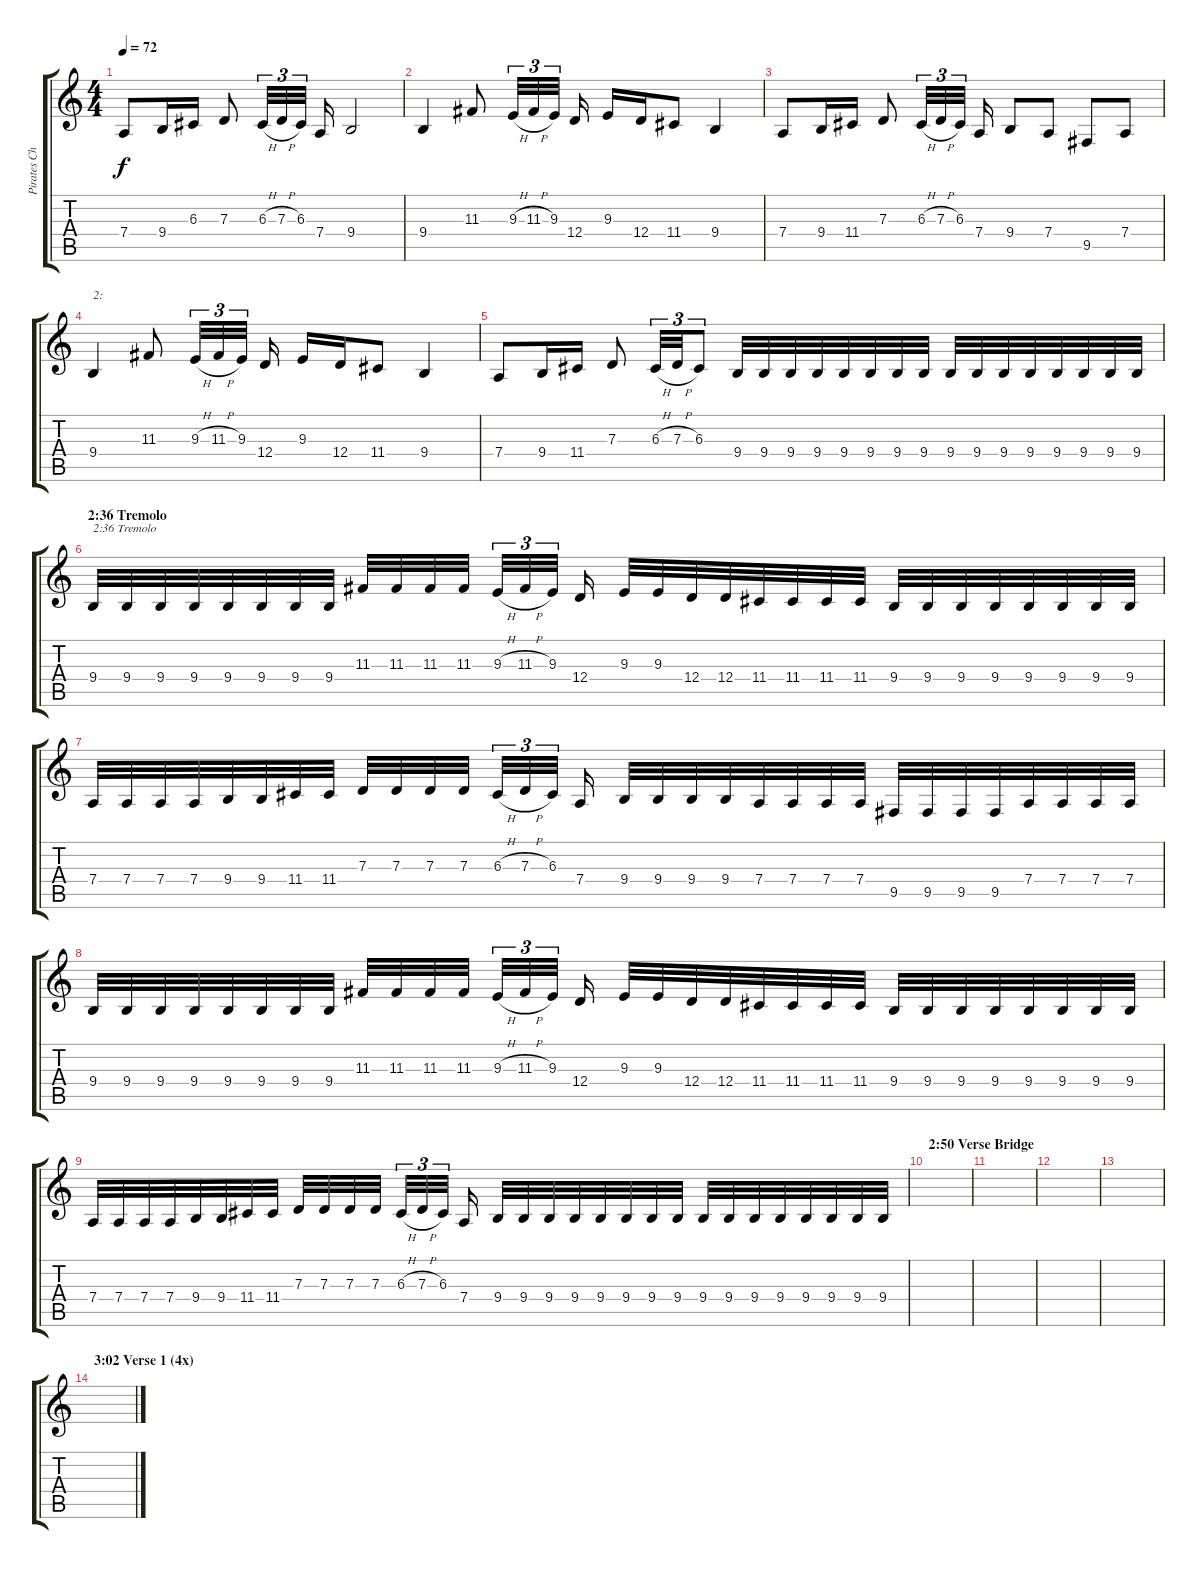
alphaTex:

\track ("Pirates Choir / Cannons" "Pirates Ch") {instrument choiraahs}
\staff {score tabs}
\tuning (E4 B3 G3 D3 A2 E2) {hide}
\ts (4 4)
\tempo 72
\clef g2
\ks c
7.4.8{dy f} 9.4.16 6.3.16 7.3.8 6.3{h}.32{tu (3 2)} 7.3{h}.32{tu (3 2)} 6.3.32{tu (3 2)} 7.4.16 9.4.2 |
9.4.4 11.3.8 9.3{h}.32{tu (3 2)} 11.3{h}.32{tu (3 2)} 9.3.32{tu (3 2)} 12.4.16 9.3.16 12.4.16 11.4.8 9.4.4 |
7.4.8 9.4.16 11.4.16 7.3.8 6.3{h}.32{tu (3 2)} 7.3{h}.32{tu (3 2)} 6.3.32{tu (3 2)} 7.4.16 9.4.8 7.4.8 9.5.8 7.4.8 |
9.4.4{txt "2:"} 11.3.8 9.3{h}.32{tu (3 2)} 11.3{h}.32{tu (3 2)} 9.3.32{tu (3 2)} 12.4.16 9.3.16 12.4.16 11.4.8 9.4.4 |
7.4.8 9.4.16 11.4.16 7.3.8 6.3{h}.32{tu (3 2)} 7.3{h}.32{tu (3 2)} 6.3.8{tu (3 2)} 9.4.32 9.4.32 9.4.32 9.4.32 9.4.32 9.4.32 9.4.32 9.4.32 9.4.32 9.4.32 9.4.32 9.4.32 9.4.32 9.4.32 9.4.32 9.4.32 |
\section ("" "2:36 Tremolo")
9.4.32{txt "2:36 Tremolo"} 9.4.32 9.4.32 9.4.32 9.4.32 9.4.32 9.4.32 9.4.32 11.3.32 11.3.32 11.3.32 11.3.32 9.3{h}.32{tu (3 2)} 11.3{h}.32{tu (3 2)} 9.3.32{tu (3 2)} 12.4.16 9.3.32 9.3.32 12.4.32 12.4.32 11.4.32 11.4.32 11.4.32 11.4.32 9.4.32 9.4.32 9.4.32 9.4.32 9.4.32 9.4.32 9.4.32 9.4.32 |
7.4.32 7.4.32 7.4.32 7.4.32 9.4.32 9.4.32 11.4.32 11.4.32 7.3.32 7.3.32 7.3.32 7.3.32 6.3{h}.32{tu (3 2)} 7.3{h}.32{tu (3 2)} 6.3.32{tu (3 2)} 7.4.16 9.4.32 9.4.32 9.4.32 9.4.32 7.4.32 7.4.32 7.4.32 7.4.32 9.5.32 9.5.32 9.5.32 9.5.32 7.4.32 7.4.32 7.4.32 7.4.32 |
9.4.32 9.4.32 9.4.32 9.4.32 9.4.32 9.4.32 9.4.32 9.4.32 11.3.32 11.3.32 11.3.32 11.3.32 9.3{h}.32{tu (3 2)} 11.3{h}.32{tu (3 2)} 9.3.32{tu (3 2)} 12.4.16 9.3.32 9.3.32 12.4.32 12.4.32 11.4.32 11.4.32 11.4.32 11.4.32 9.4.32 9.4.32 9.4.32 9.4.32 9.4.32 9.4.32 9.4.32 9.4.32 |
7.4.32 7.4.32 7.4.32 7.4.32 9.4.32 9.4.32 11.4.32 11.4.32 7.3.32 7.3.32 7.3.32 7.3.32 6.3{h}.32{tu (3 2)} 7.3{h}.32{tu (3 2)} 6.3.32{tu (3 2)} 7.4.16 9.4.32 9.4.32 9.4.32 9.4.32 9.4.32 9.4.32 9.4.32 9.4.32 9.4.32 9.4.32 9.4.32 9.4.32 9.4.32 9.4.32 9.4.32 9.4.32 |
\section ("" "2:50 Verse Bridge")
|
|
|
|
\section ("" "3:02 Verse 1 (4x)")
